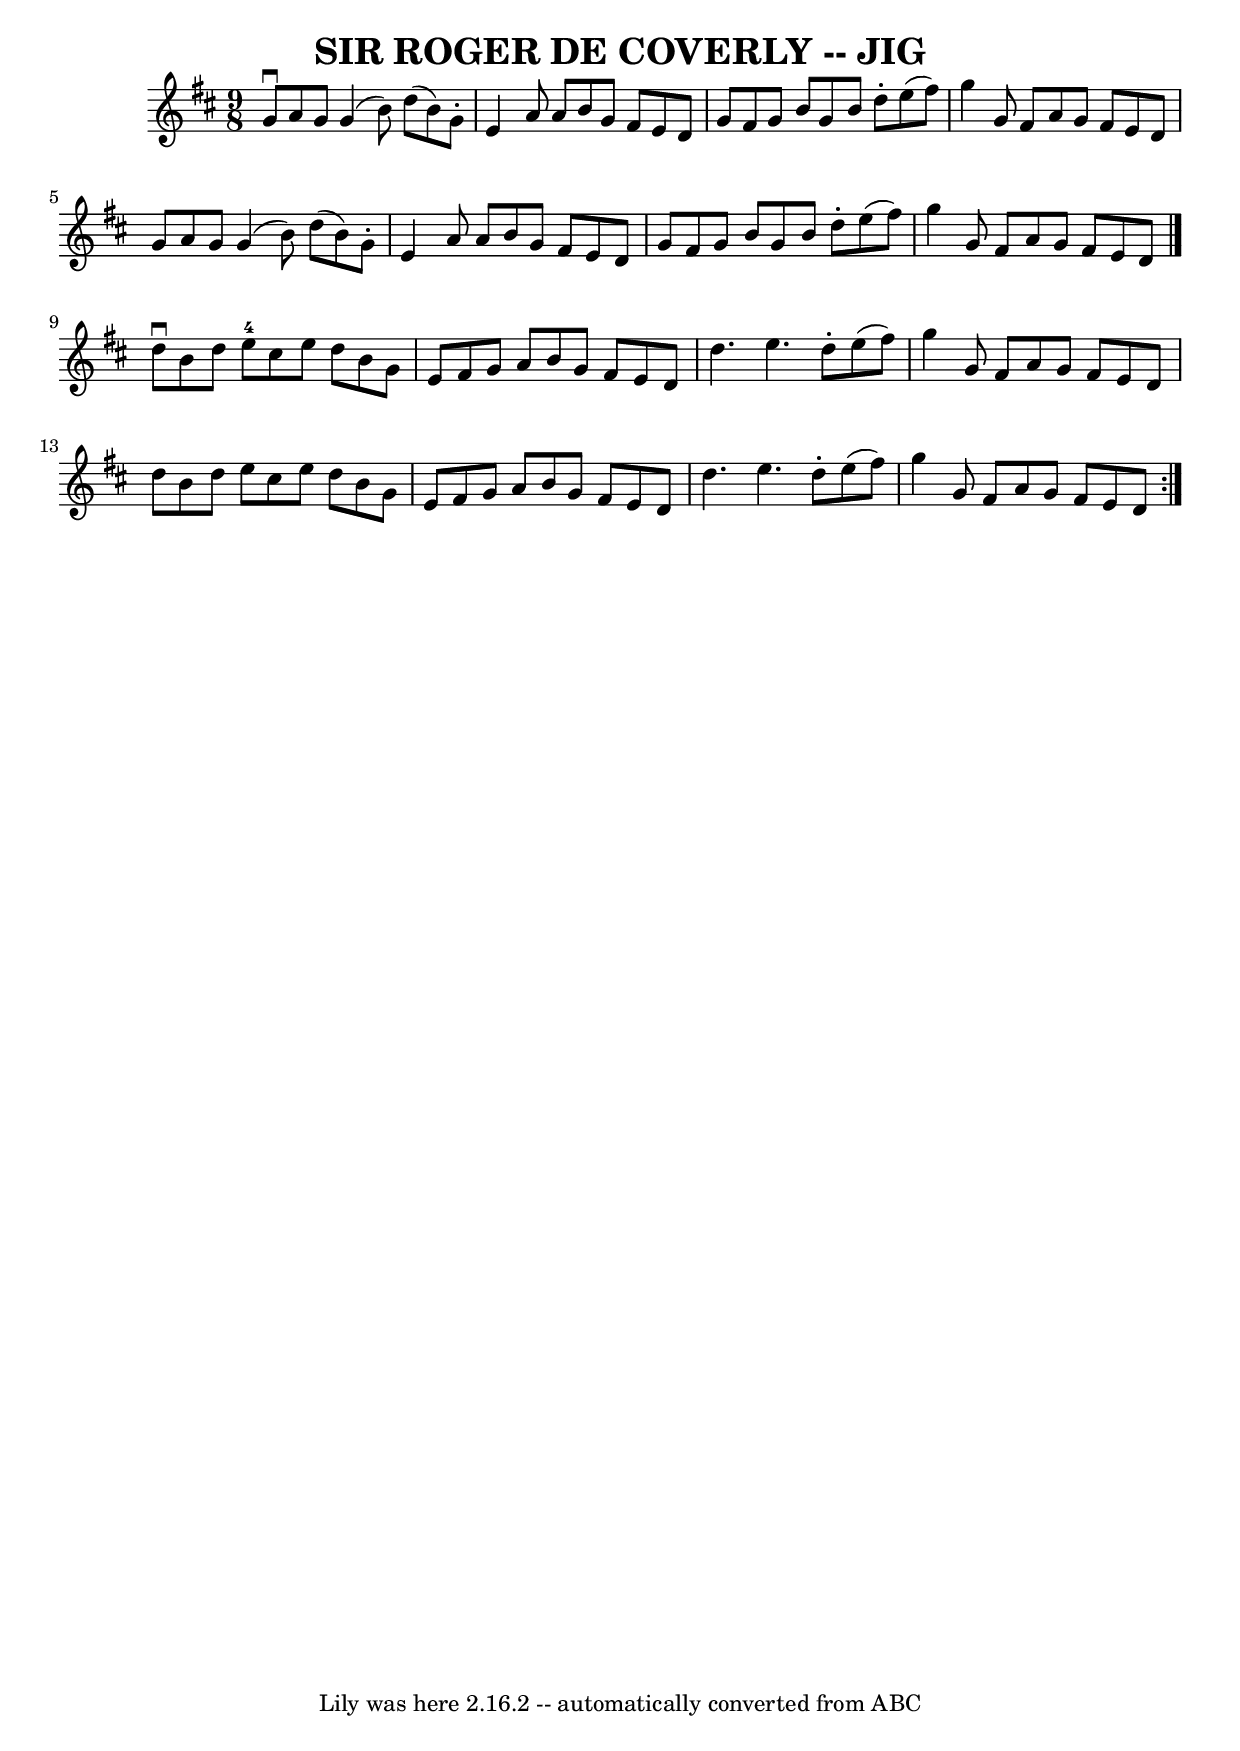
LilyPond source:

\version "2.7.40"
\include "Mammoth.ily"
\header {
	book = "Ryan's Mammoth Collection of Fiddle Tunes"
	crossRefNumber = "1"
	footnotes = ""
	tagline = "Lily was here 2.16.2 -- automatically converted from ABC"
	title = "SIR ROGER DE COVERLY -- JIG"
}
voicedefault =  {
\set Score.defaultBarType = "empty"

\time 9/8 \key g \lydian g'8^\downbow a'8 g'8 g'4 (b'8) d''8 
(b'8) g'8 -.   |
 e'4 a'8 a'8 b'8 g'8 fis'8    
e'8 d'8    |
 g'8 fis'8 g'8 b'8 g'8 b'8 d''8 -.   
e''8 (fis''8)   |
 g''4 g'8 fis'8 a'8 g'8 fis'8    
e'8 d'8    |
     |
 g'8 a'8 g'8 g'4 (b'8)   
d''8 (b'8) g'8 -.   |
 e'4 a'8 a'8 b'8 g'8 fis'8 
 e'8 d'8    |
 g'8 fis'8 g'8 b'8 g'8 b'8 d''8 -. 
 e''8 (fis''8)   |
 g''4 g'8 fis'8 a'8 g'8 fis'8  
 e'8 d'8    \bar "|."     \repeat volta 2 { d''8^\downbow b'8 d''8  
 e''8-4 cis''8 e''8 d''8 b'8 g'8    |
 e'8 fis'8 
 g'8 a'8 b'8 g'8 fis'8 e'8 d'8    |
 d''4. e''4. 
 d''8 -. e''8 (fis''8)   |
 g''4 g'8 fis'8 a'8    
g'8 fis'8 e'8 d'8    |
     |
 d''8 b'8 d''8    
e''8 cis''8 e''8 d''8 b'8 g'8    |
 e'8 fis'8 g'8  
 a'8 b'8 g'8 fis'8 e'8 d'8    |
 d''4. e''4. d''8 
-. e''8 (fis''8)   |
 g''4 g'8 fis'8 a'8 g'8    
fis'8 e'8 d'8    }   
}

\score{
    <<

	\context Staff="default"
	{
	    \voicedefault 
	}

    >>
	\layout {
	}
	\midi {}
}
